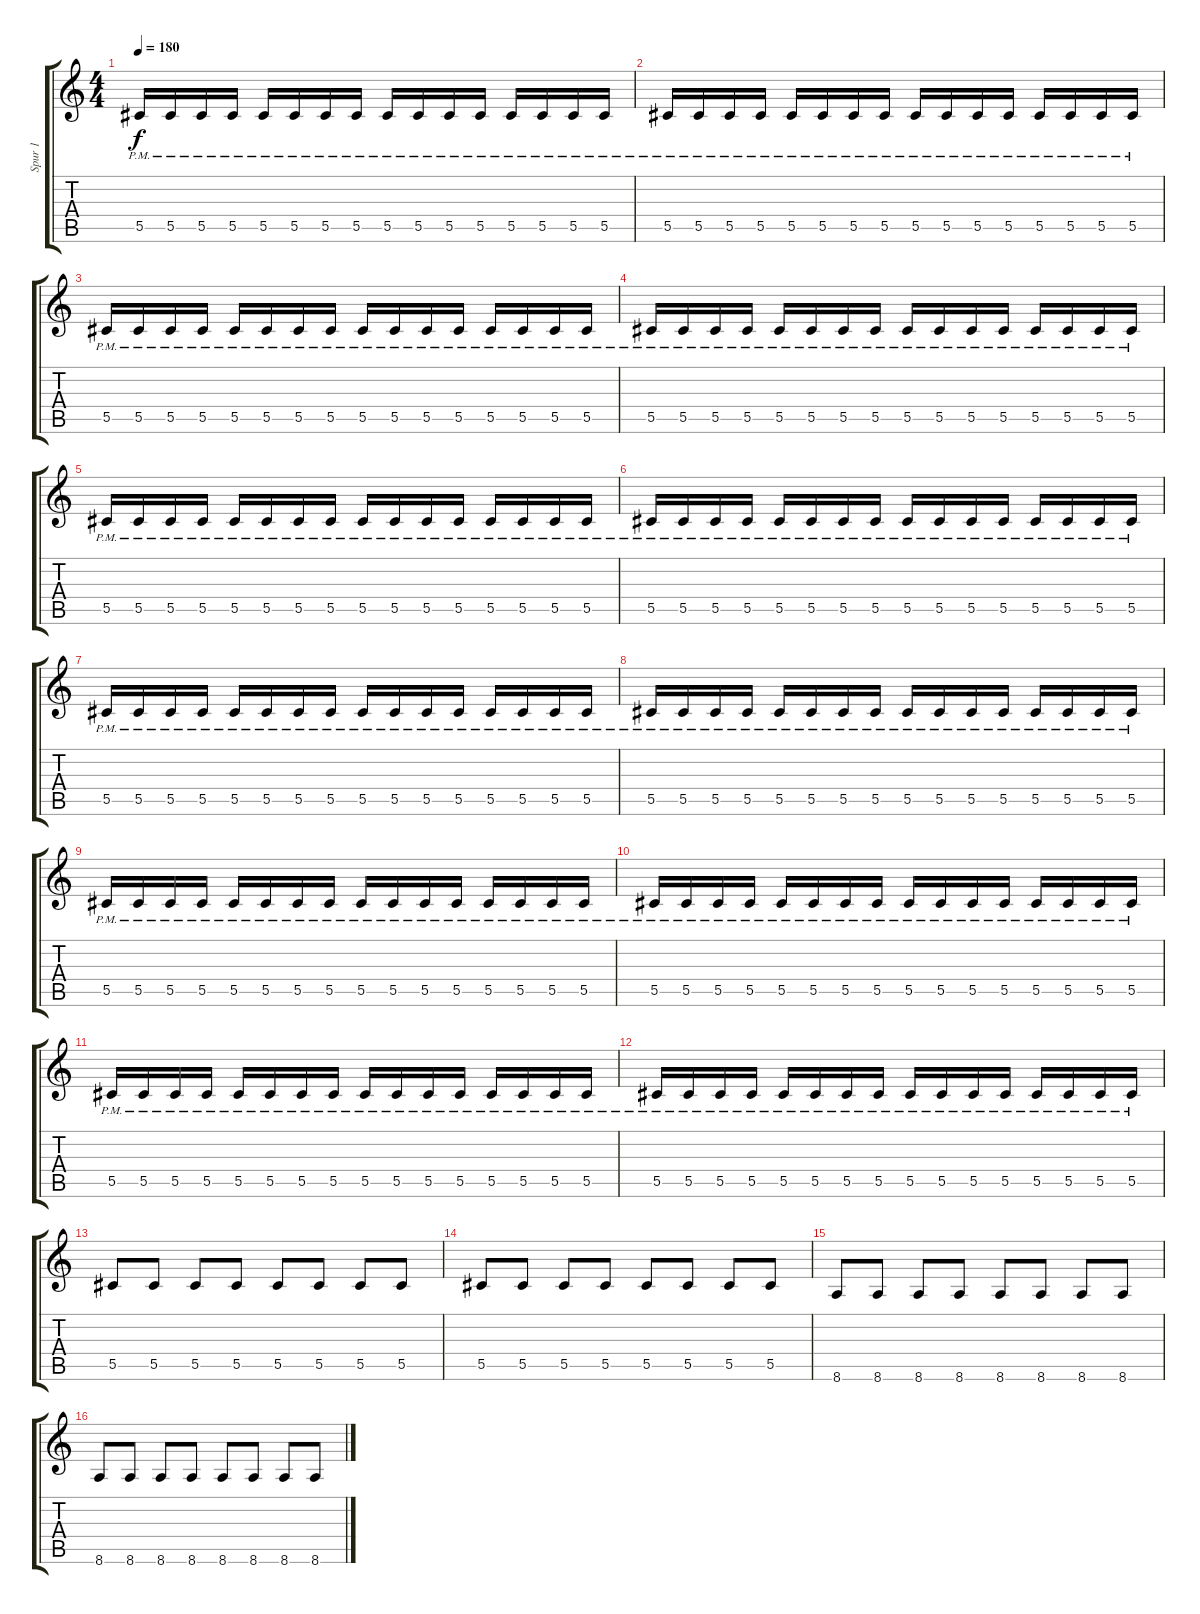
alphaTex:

\track ("Spur 1" "Spur 1") {instrument electricbassfinger}
\staff {score tabs}
\tuning (Eb4 Bb3 Gb3 Db3 Ab2 Db2) {hide}
\ts (4 4)
\tempo 180
\clef g2
\ks c
5.5{pm}.16{dy f} 5.5{pm}.16 5.5{pm}.16 5.5{pm}.16 5.5{pm}.16 5.5{pm}.16 5.5{pm}.16 5.5{pm}.16 5.5{pm}.16 5.5{pm}.16 5.5{pm}.16 5.5{pm}.16 5.5{pm}.16 5.5{pm}.16 5.5{pm}.16 5.5{pm}.16 |
5.5{pm}.16 5.5{pm}.16 5.5{pm}.16 5.5{pm}.16 5.5{pm}.16 5.5{pm}.16 5.5{pm}.16 5.5{pm}.16 5.5{pm}.16 5.5{pm}.16 5.5{pm}.16 5.5{pm}.16 5.5{pm}.16 5.5{pm}.16 5.5{pm}.16 5.5{pm}.16 |
5.5{pm}.16 5.5{pm}.16 5.5{pm}.16 5.5{pm}.16 5.5{pm}.16 5.5{pm}.16 5.5{pm}.16 5.5{pm}.16 5.5{pm}.16 5.5{pm}.16 5.5{pm}.16 5.5{pm}.16 5.5{pm}.16 5.5{pm}.16 5.5{pm}.16 5.5{pm}.16 |
5.5{pm}.16 5.5{pm}.16 5.5{pm}.16 5.5{pm}.16 5.5{pm}.16 5.5{pm}.16 5.5{pm}.16 5.5{pm}.16 5.5{pm}.16 5.5{pm}.16 5.5{pm}.16 5.5{pm}.16 5.5{pm}.16 5.5{pm}.16 5.5{pm}.16 5.5{pm}.16 |
5.5{pm}.16 5.5{pm}.16 5.5{pm}.16 5.5{pm}.16 5.5{pm}.16 5.5{pm}.16 5.5{pm}.16 5.5{pm}.16 5.5{pm}.16 5.5{pm}.16 5.5{pm}.16 5.5{pm}.16 5.5{pm}.16 5.5{pm}.16 5.5{pm}.16 5.5{pm}.16 |
5.5{pm}.16 5.5{pm}.16 5.5{pm}.16 5.5{pm}.16 5.5{pm}.16 5.5{pm}.16 5.5{pm}.16 5.5{pm}.16 5.5{pm}.16 5.5{pm}.16 5.5{pm}.16 5.5{pm}.16 5.5{pm}.16 5.5{pm}.16 5.5{pm}.16 5.5{pm}.16 |
5.5{pm}.16 5.5{pm}.16 5.5{pm}.16 5.5{pm}.16 5.5{pm}.16 5.5{pm}.16 5.5{pm}.16 5.5{pm}.16 5.5{pm}.16 5.5{pm}.16 5.5{pm}.16 5.5{pm}.16 5.5{pm}.16 5.5{pm}.16 5.5{pm}.16 5.5{pm}.16 |
5.5{pm}.16 5.5{pm}.16 5.5{pm}.16 5.5{pm}.16 5.5{pm}.16 5.5{pm}.16 5.5{pm}.16 5.5{pm}.16 5.5{pm}.16 5.5{pm}.16 5.5{pm}.16 5.5{pm}.16 5.5{pm}.16 5.5{pm}.16 5.5{pm}.16 5.5{pm}.16 |
5.5{pm}.16 5.5{pm}.16 5.5{pm}.16 5.5{pm}.16 5.5{pm}.16 5.5{pm}.16 5.5{pm}.16 5.5{pm}.16 5.5{pm}.16 5.5{pm}.16 5.5{pm}.16 5.5{pm}.16 5.5{pm}.16 5.5{pm}.16 5.5{pm}.16 5.5{pm}.16 |
5.5{pm}.16 5.5{pm}.16 5.5{pm}.16 5.5{pm}.16 5.5{pm}.16 5.5{pm}.16 5.5{pm}.16 5.5{pm}.16 5.5{pm}.16 5.5{pm}.16 5.5{pm}.16 5.5{pm}.16 5.5{pm}.16 5.5{pm}.16 5.5{pm}.16 5.5{pm}.16 |
5.5{pm}.16 5.5{pm}.16 5.5{pm}.16 5.5{pm}.16 5.5{pm}.16 5.5{pm}.16 5.5{pm}.16 5.5{pm}.16 5.5{pm}.16 5.5{pm}.16 5.5{pm}.16 5.5{pm}.16 5.5{pm}.16 5.5{pm}.16 5.5{pm}.16 5.5{pm}.16 |
5.5{pm}.16 5.5{pm}.16 5.5{pm}.16 5.5{pm}.16 5.5{pm}.16 5.5{pm}.16 5.5{pm}.16 5.5{pm}.16 5.5{pm}.16 5.5{pm}.16 5.5{pm}.16 5.5{pm}.16 5.5{pm}.16 5.5{pm}.16 5.5{pm}.16 5.5{pm}.16 |
5.5.8 5.5.8 5.5.8 5.5.8 5.5.8 5.5.8 5.5.8 5.5.8 |
5.5.8 5.5.8 5.5.8 5.5.8 5.5.8 5.5.8 5.5.8 5.5.8 |
8.6.8 8.6.8 8.6.8 8.6.8 8.6.8 8.6.8 8.6.8 8.6.8 |
8.6.8 8.6.8 8.6.8 8.6.8 8.6.8 8.6.8 8.6.8 8.6.8
